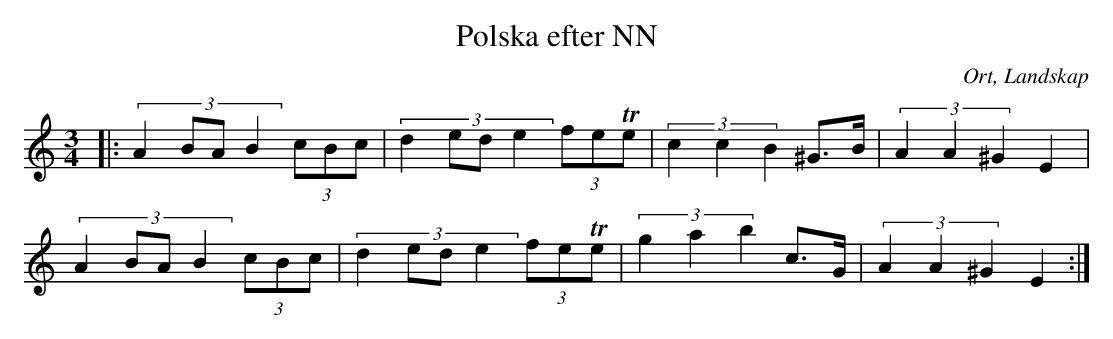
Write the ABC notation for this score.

X:1
T:Polska efter NN
O:Ort, Landskap
M:3/4
L:1/8
K:C
|: (3:2:4 A2 BA B2 (3cBc| (3:2:4 d2 ed e2 (3feTe|(3:2:3 c2 c2 B2 ^G>B|(3:2:3 A2 A2 ^G2 E2|
(3:2:4 A2 BA B2 (3cBc| (3:2:4 d2 ed e2 (3feTe|(3:2:3 g2 a2 b2 c>G|(3:2:3 A2 A2 ^G2 E2:|
